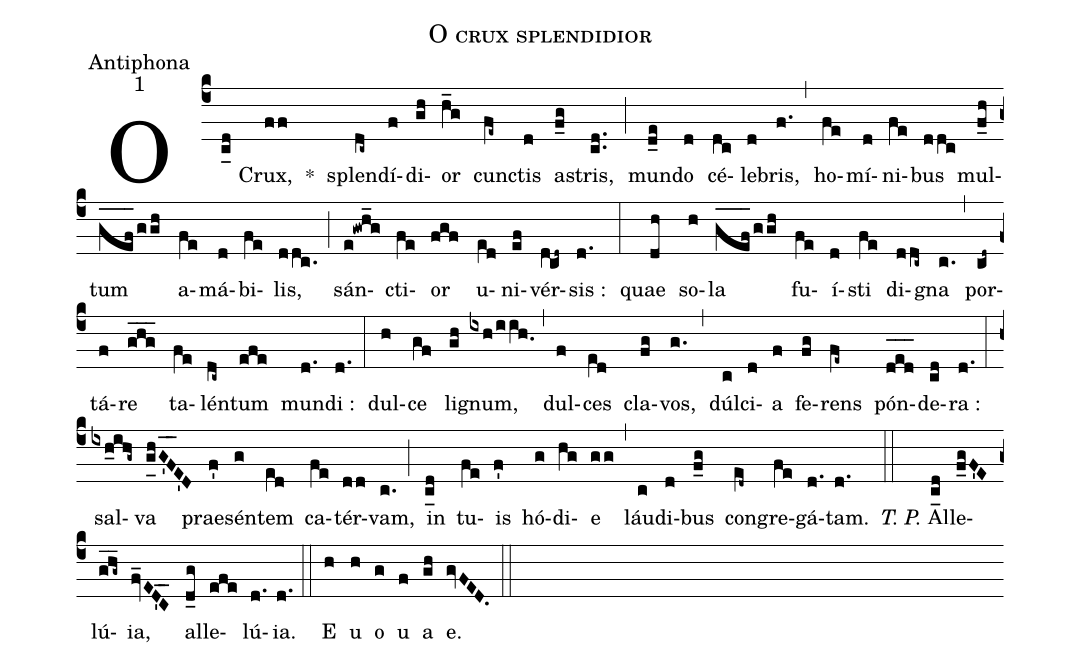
name:O crux splendidior;
office-part:Antiphona;
mode:1;
%%
(c4) O(c_[ll:1]d) Crux,(ff) *() splen(dc~)dí(f)di(gh)or(h_g) cun(fe~)ctis(d) a(f_g)stris,(cd..) (;) mun(d_e)do(d) cé(dc)le(d)bris,(f.) (,) ho(fe)mí(d)ni(fe)bus(ddc) mul(f_h)tum(g_[oh:h]e_[oh:h]f_[oh:h]ggh) a(fe)má(d)bi(fe)lis,(ddc.) (;) sán(e!gwh_g)cti(fe)or(fgf) u(e[ll:1]d)ni(ef)vér(dV!cd~)sis :(d.) (:) quae(dh) so(h)la(g_[oh:h]e_[oh:h]f_[oh:h]ggh) fu(fe)í(d)sti(fe) di(ddc~)gna(c.) (,) por(cd~)tá(f)re(ghg___) ta(fe)lén(dc~)tum(efe) mun(d.)di :(d.) (:) dul(h)ce(gf) li(gh)gnum,(ixh/iih.0) (,) dul(f)ces(e[ll:1]d) cla(fg)vos,(g.) (,) dúl(c)ci(d)a(f) fe(fg)rens(fe~) pón(d_[oh:h]e_[oh:h]d_[oh:h])de(cd)ra :(d.) (:) sal(ixh_0!i!@hg~)va(g_[uh:l]hG'_[oh:h]F_[oh:h]E'D) prae(f')sén(g)tem(e[ll:1]d) ca(fe)tér(dd)vam,(c.) (;) in(c_[ll:1]d) tu(fe)is(f') hó(g)di(hg)e(gg) (,) láu(c)di(d)bus(f_g) con(e[ll:1]d~)gre(fe)gá(d.)tam.(d.) (::) <i>T. P.</i> Al(c_[ll:1]d)le(f_gF'E)lú(g_h_g~){ia},(fv_ED'_5C_) al(d_g)le(efe)lú(d.){ia}.(d.) (::) <eu>E(h) u(h) o(g) u(f) a(gh) e.</eu>(gvFED.) (::)
